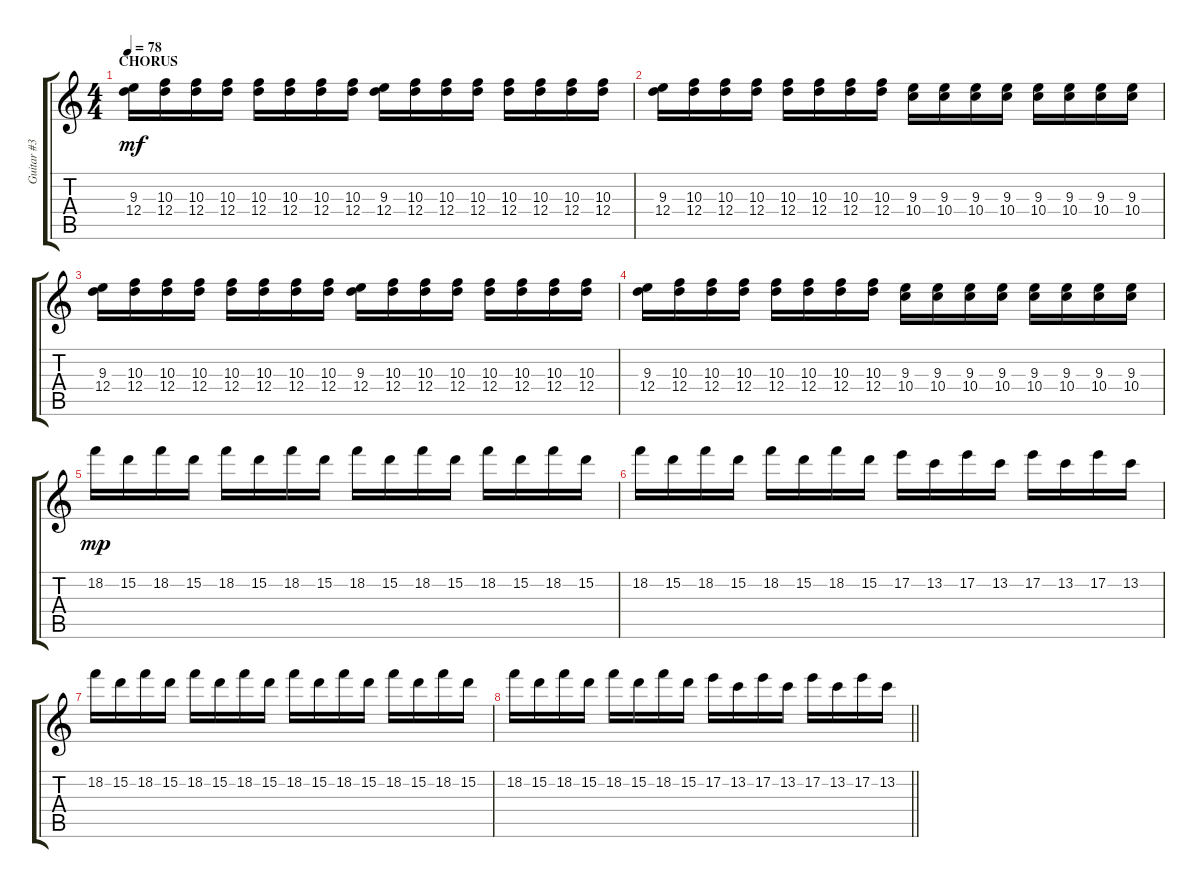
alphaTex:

\track ("Guitar #3" "Guitar #3") {instrument distortionguitar}
\staff {score tabs}
\tuning (E4 B3 G3 D3 A2 E2) {hide}
\ts (4 4)
\section ("" "CHORUS")
\tempo 78
\clef g2
\ks c
(9.3 12.4).16{dy mf} (10.3 12.4).16 (10.3 12.4).16 (10.3 12.4).16 (10.3 12.4).16 (10.3 12.4).16 (10.3 12.4).16 (10.3 12.4).16 (9.3 12.4).16 (10.3 12.4).16 (10.3 12.4).16 (10.3 12.4).16 (10.3 12.4).16 (10.3 12.4).16 (10.3 12.4).16 (10.3 12.4).16 |
(9.3 12.4).16 (10.3 12.4).16 (10.3 12.4).16 (10.3 12.4).16 (10.3 12.4).16 (10.3 12.4).16 (10.3 12.4).16 (10.3 12.4).16 (9.3 10.4).16 (9.3 10.4).16 (9.3 10.4).16 (9.3 10.4).16 (9.3 10.4).16 (9.3 10.4).16 (9.3 10.4).16 (9.3 10.4).16 |
(9.3 12.4).16 (10.3 12.4).16 (10.3 12.4).16 (10.3 12.4).16 (10.3 12.4).16 (10.3 12.4).16 (10.3 12.4).16 (10.3 12.4).16 (9.3 12.4).16 (10.3 12.4).16 (10.3 12.4).16 (10.3 12.4).16 (10.3 12.4).16 (10.3 12.4).16 (10.3 12.4).16 (10.3 12.4).16 |
(9.3 12.4).16 (10.3 12.4).16 (10.3 12.4).16 (10.3 12.4).16 (10.3 12.4).16 (10.3 12.4).16 (10.3 12.4).16 (10.3 12.4).16 (9.3 10.4).16 (9.3 10.4).16 (9.3 10.4).16 (9.3 10.4).16 (9.3 10.4).16 (9.3 10.4).16 (9.3 10.4).16 (9.3 10.4).16 |
18.2.16{dy mp} 15.2.16 18.2.16 15.2.16 18.2.16 15.2.16 18.2.16 15.2.16 18.2.16 15.2.16 18.2.16 15.2.16 18.2.16 15.2.16 18.2.16 15.2.16 |
18.2.16 15.2.16 18.2.16 15.2.16 18.2.16 15.2.16 18.2.16 15.2.16 17.2.16 13.2.16 17.2.16 13.2.16 17.2.16 13.2.16 17.2.16 13.2.16 |
18.2.16 15.2.16 18.2.16 15.2.16 18.2.16 15.2.16 18.2.16 15.2.16 18.2.16 15.2.16 18.2.16 15.2.16 18.2.16 15.2.16 18.2.16 15.2.16 |
\barLineRight lightlight
18.2.16 15.2.16 18.2.16 15.2.16 18.2.16 15.2.16 18.2.16 15.2.16 17.2.16 13.2.16 17.2.16 13.2.16 17.2.16 13.2.16 17.2.16 13.2.16
